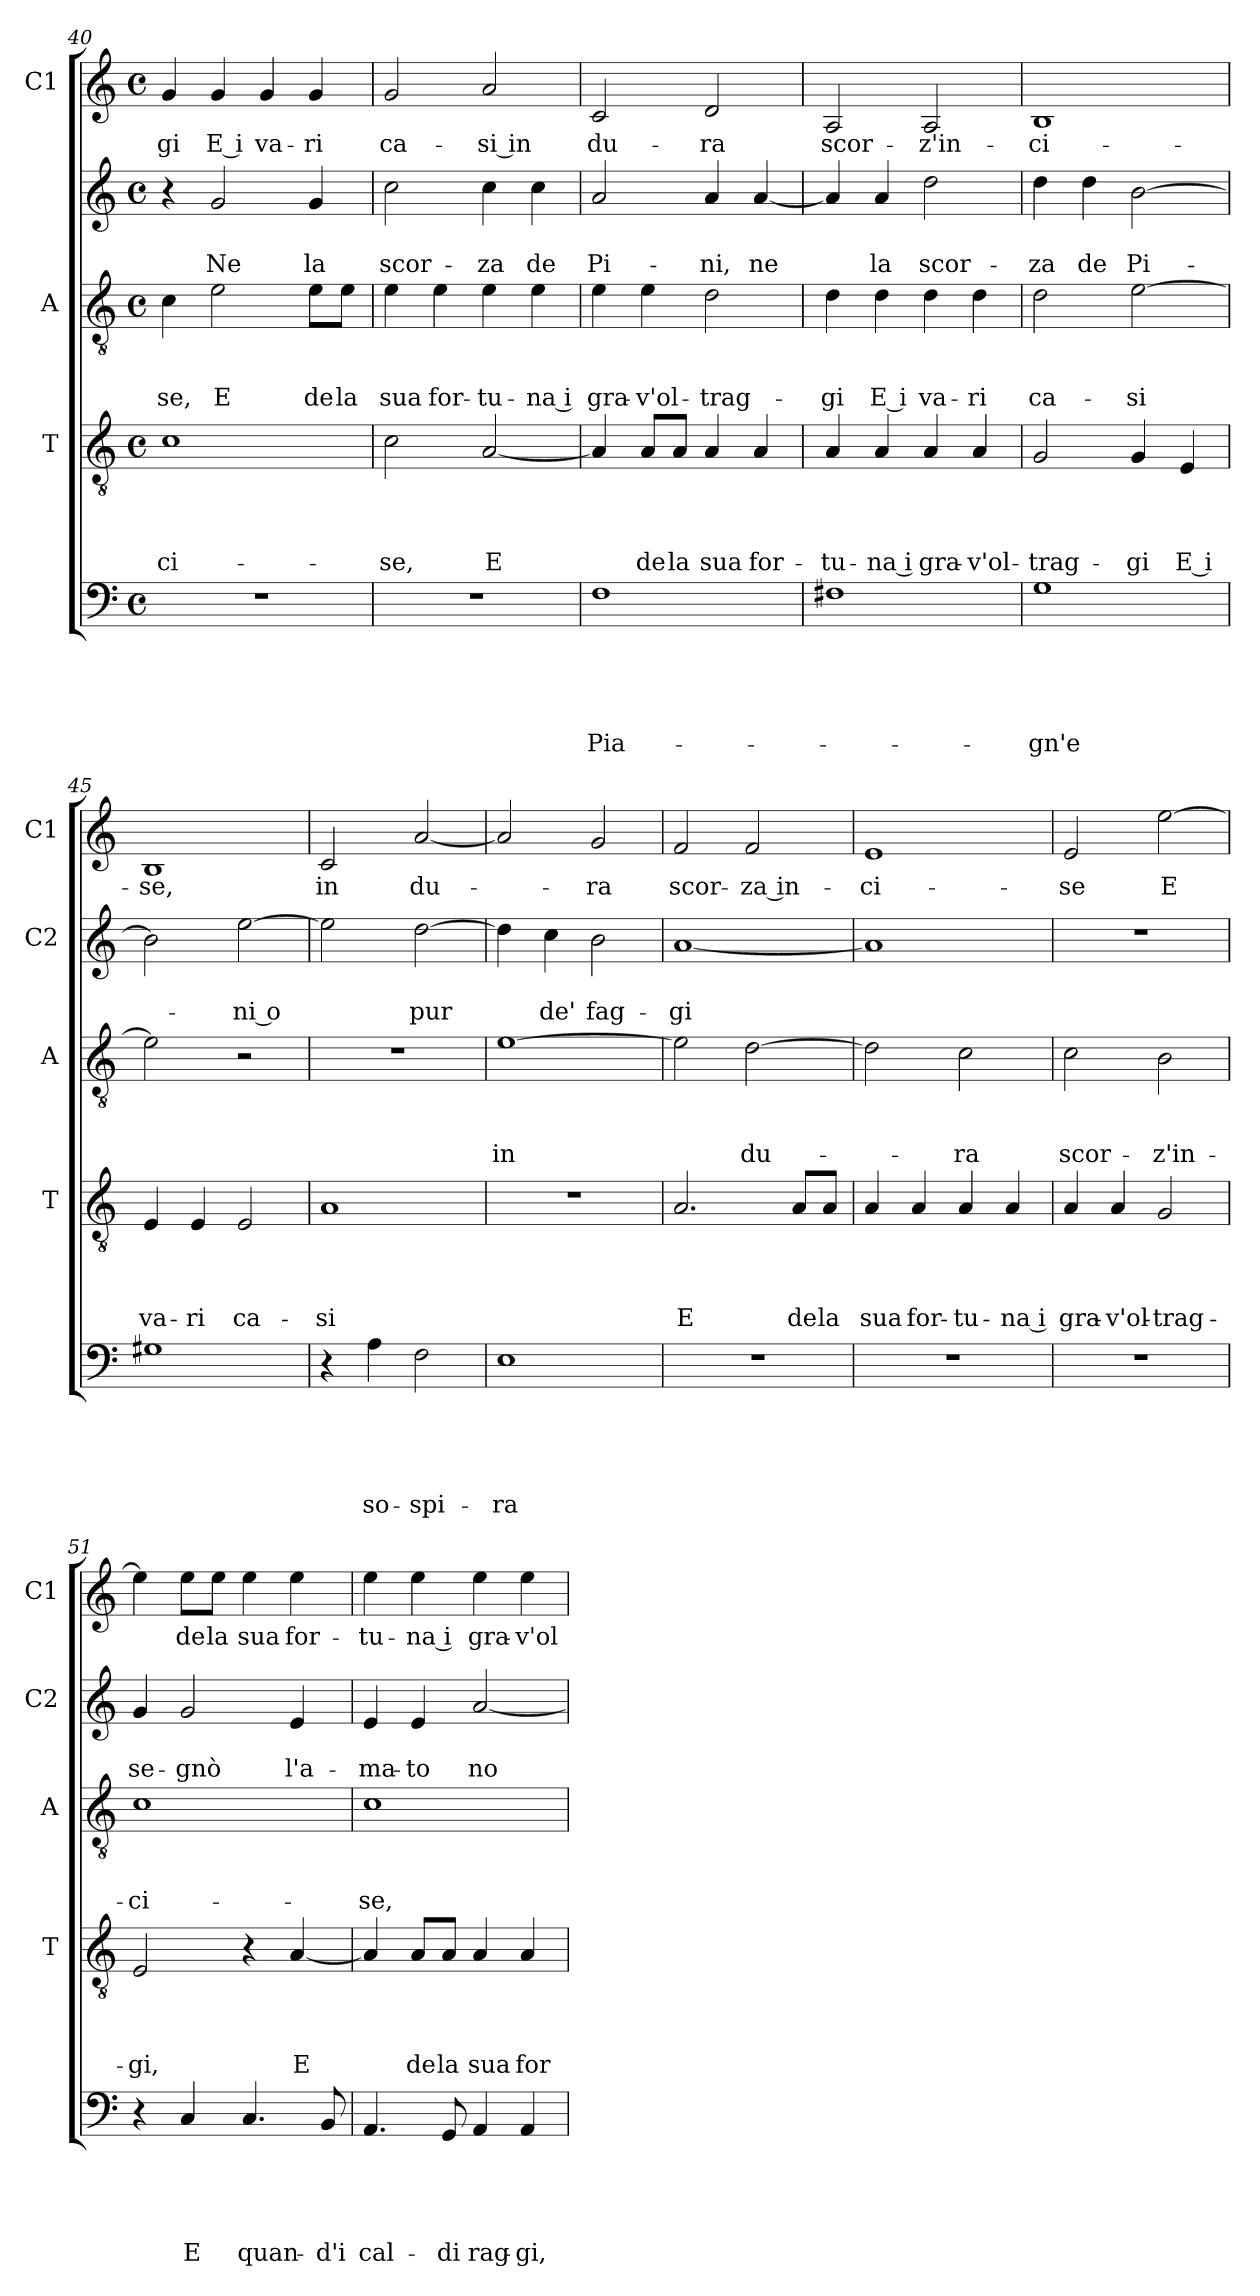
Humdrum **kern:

**kern	**text	**text	**text	**text	**text	**kern	**text	**text	**text	**text	**kern	**text	**text	**text	**kern	**text	**text	**kern	**text
*part5	*part5	*part5	*part5	*part5	*part5	*part4	*part4	*part4	*part4	*part4	*part3	*part3	*part3	*part3	*part2	*part2	*part2	*part1	*part1
*staff5	*staff5	*staff5	*staff5	*staff5	*staff5	*staff4	*staff4	*staff4	*staff4	*staff4	*staff3	*staff3	*staff3	*staff3	*staff2	*staff2	*staff2	*staff1	*staff1
*	*	*	*	*	*	*I"T	*	*	*	*	*I"A	*	*	*	*	*	*	*I"C1	*
*	*	*	*	*	*	*I'T	*	*	*	*	*I'A	*	*	*	*I'C2	*	*	*I'C1	*
*clefF4	*	*	*	*	*	*clefGv2	*	*	*	*	*clefGv2	*	*	*	*clefG2	*	*	*clefG2	*
*k[]	*	*	*	*	*	*k[]	*	*	*	*	*k[]	*	*	*	*k[]	*	*	*k[]	*
*C:	*	*	*	*	*	*C:	*	*	*	*	*C:	*	*	*	*C:	*	*	*C:	*
*M4/4	*	*	*	*	*	*M4/4	*	*	*	*	*M4/4	*	*	*	*M4/4	*	*	*M4/4	*
*met(c)	*	*	*	*	*	*met(c)	*	*	*	*	*met(c)	*	*	*	*met(c)	*	*	*met(c)	*
=40	=40	=40	=40	=40	=40	=40	=40	=40	=40	=40	=40	=40	=40	=40	=40	=40	=40	=40	=40
!	!	!	!	!	!	!	!	!	!	!LO:LY:b	!	!	!	!LO:LY:b	!	!	!	!	!LO:LY:b
1r	.	.	.	.	.	1c	.	.	.	-ci-	4c\	.	.	-se,	4r	.	.	4g/	-gi
!	!	!	!	!	!	!	!	!	!	!	!	!	!	!LO:LY:b	!	!	!LO:LY:b	!	!LO:LY:b
.	.	.	.	.	.	.	.	.	.	.	2e\	.	.	E	2g/	.	Ne	4g/	E i
!	!	!	!	!	!	!	!	!	!	!	!	!	!	!	!	!	!	!	!LO:LY:b
.	.	.	.	.	.	.	.	.	.	.	.	.	.	.	.	.	.	4g/	va-
!	!	!	!	!	!	!	!	!	!	!	!	!	!	!LO:LY:b	!	!	!LO:LY:b	!	!LO:LY:b
.	.	.	.	.	.	.	.	.	.	.	8e\L	.	.	de	4g/	.	la	4g/	-ri
!	!	!	!	!	!	!	!	!	!	!	!	!	!	!LO:LY:b	!	!	!	!	!
.	.	.	.	.	.	.	.	.	.	.	8e\J	.	.	la	.	.	.	.	.
=41	=41	=41	=41	=41	=41	=41	=41	=41	=41	=41	=41	=41	=41	=41	=41	=41	=41	=41	=41
!	!	!	!	!	!	!	!	!	!	!LO:LY:b	!	!	!	!LO:LY:b	!	!	!LO:LY:b	!	!LO:LY:b
1r	.	.	.	.	.	2c\	.	.	.	-se,	4e\	.	.	sua	2cc\	.	scor-	2g/	ca-
!	!	!	!	!	!	!	!	!	!	!	!	!	!	!LO:LY:b	!	!	!	!	!
.	.	.	.	.	.	.	.	.	.	.	4e\	.	.	for-	.	.	.	.	.
!	!	!	!	!	!	!	!	!	!	!LO:LY:b	!	!	!	!LO:LY:b	!	!	!LO:LY:b	!	!LO:LY:b
.	.	.	.	.	.	[2A/	.	.	.	E	4e\	.	.	-tu-	4cc\	.	-za	2a/	-si in
!	!	!	!	!	!	!	!	!	!	!	!	!	!	!LO:LY:b	!	!	!LO:LY:b	!	!
.	.	.	.	.	.	.	.	.	.	.	4e\	.	.	-na i	4cc\	.	de	.	.
=42	=42	=42	=42	=42	=42	=42	=42	=42	=42	=42	=42	=42	=42	=42	=42	=42	=42	=42	=42
!	!	!	!	!	!LO:LY:b	!	!	!	!	!	!	!	!	!LO:LY:b	!	!	!LO:LY:b	!	!LO:LY:b
1F	.	.	.	.	Pia-	4A/]	.	.	.	.	4e\	.	.	gra-	2a/	.	Pi-	2c/	du-
!	!	!	!	!	!	!	!	!	!	!LO:LY:b	!	!	!	!LO:LY:b	!	!	!	!	!
.	.	.	.	.	.	8A/L	.	.	.	de	4e\	.	.	-v'ol-	.	.	.	.	.
!	!	!	!	!	!	!	!	!	!	!LO:LY:b	!	!	!	!	!	!	!	!	!
.	.	.	.	.	.	8A/J	.	.	.	la	.	.	.	.	.	.	.	.	.
!	!	!	!	!	!	!	!	!	!	!LO:LY:b	!	!	!	!LO:LY:b	!	!	!LO:LY:b	!	!LO:LY:b
.	.	.	.	.	.	4A/	.	.	.	sua	2d\	.	.	-trag-	4a/	.	-ni,	2d/	-ra
!	!	!	!	!	!	!	!	!	!	!LO:LY:b	!	!	!	!	!	!	!LO:LY:b	!	!
.	.	.	.	.	.	4A/	.	.	.	for-	.	.	.	.	[4a/	.	ne	.	.
=43	=43	=43	=43	=43	=43	=43	=43	=43	=43	=43	=43	=43	=43	=43	=43	=43	=43	=43	=43
!	!	!	!	!	!	!	!	!	!	!LO:LY:b	!	!	!	!LO:LY:b	!	!	!	!	!LO:LY:b
1F#X	.	.	.	.	.	4A/	.	.	.	-tu-	4d\	.	.	-gi	4a/]	.	.	2A/	scor-
!	!	!	!	!	!	!	!	!	!	!LO:LY:b	!	!	!	!LO:LY:b	!	!	!LO:LY:b	!	!
.	.	.	.	.	.	4A/	.	.	.	-na i	4d\	.	.	E i	4a/	.	la	.	.
!	!	!	!	!	!	!	!	!	!	!LO:LY:b	!	!	!	!LO:LY:b	!	!	!LO:LY:b	!	!LO:LY:b
.	.	.	.	.	.	4A/	.	.	.	gra-	4d\	.	.	va-	2dd\	.	scor-	2A/	-z'in-
!	!	!	!	!	!	!	!	!	!	!LO:LY:b	!	!	!	!LO:LY:b	!	!	!	!	!
.	.	.	.	.	.	4A/	.	.	.	-v'ol-	4d\	.	.	-ri	.	.	.	.	.
!!LO:LB:g=z
=44	=44	=44	=44	=44	=44	=44	=44	=44	=44	=44	=44	=44	=44	=44	=44	=44	=44	=44	=44
!	!	!	!	!	!LO:LY:b	!	!	!	!	!LO:LY:b	!	!	!	!LO:LY:b	!	!	!LO:LY:b	!	!LO:LY:b
1G	.	.	.	.	-gn'e	2G/	.	.	.	-trag-	2d\	.	.	ca-	4dd\	.	-za	1B	-ci-
!	!	!	!	!	!	!	!	!	!	!	!	!	!	!	!	!	!LO:LY:b	!	!
.	.	.	.	.	.	.	.	.	.	.	.	.	.	.	4dd\	.	de	.	.
!	!	!	!	!	!	!	!	!	!	!LO:LY:b	!	!	!	!LO:LY:b	!	!	!LO:LY:b	!	!
.	.	.	.	.	.	4G/	.	.	.	-gi	[2e\	.	.	-si	[2b\	.	Pi-	.	.
!	!	!	!	!	!	!	!	!	!	!LO:LY:b	!	!	!	!	!	!	!	!	!
.	.	.	.	.	.	4E/	.	.	.	E i	.	.	.	.	.	.	.	.	.
=45	=45	=45	=45	=45	=45	=45	=45	=45	=45	=45	=45	=45	=45	=45	=45	=45	=45	=45	=45
!	!	!	!	!	!	!	!	!	!	!LO:LY:b	!	!	!	!	!	!	!	!	!LO:LY:b
1G#X	.	.	.	.	.	4E/	.	.	.	va-	2e\]	.	.	.	2b\]	.	.	1B	-se,
!	!	!	!	!	!	!	!	!	!	!LO:LY:b	!	!	!	!	!	!	!	!	!
.	.	.	.	.	.	4E/	.	.	.	-ri	.	.	.	.	.	.	.	.	.
!	!	!	!	!	!	!	!	!	!	!LO:LY:b	!	!	!	!	!	!	!LO:LY:b	!	!
.	.	.	.	.	.	2E/	.	.	.	ca-	2r	.	.	.	[2ee\	.	-ni o	.	.
=46	=46	=46	=46	=46	=46	=46	=46	=46	=46	=46	=46	=46	=46	=46	=46	=46	=46	=46	=46
!	!	!	!	!	!	!	!	!	!	!LO:LY:b	!	!	!	!	!	!	!	!	!LO:LY:b
4r	.	.	.	.	.	1A	.	.	.	-si	1r	.	.	.	2ee\]	.	.	2c/	in
!	!	!	!	!	!LO:LY:b	!	!	!	!	!	!	!	!	!	!	!	!	!	!
4A\	.	.	.	.	so-	.	.	.	.	.	.	.	.	.	.	.	.	.	.
!	!	!	!	!	!LO:LY:b	!	!	!	!	!	!	!	!	!	!	!	!LO:LY:b	!	!LO:LY:b
2F\	.	.	.	.	-spi-	.	.	.	.	.	.	.	.	.	[2dd\	.	pur	[2a/	du-
=47	=47	=47	=47	=47	=47	=47	=47	=47	=47	=47	=47	=47	=47	=47	=47	=47	=47	=47	=47
!	!	!	!	!	!LO:LY:b	!	!	!	!	!	!	!	!	!LO:LY:b	!	!	!	!	!
1E	.	.	.	.	-ra	1r	.	.	.	.	[1e	.	.	in	4dd\]	.	.	2a/]	.
!	!	!	!	!	!	!	!	!	!	!	!	!	!	!	!	!	!LO:LY:b	!	!
.	.	.	.	.	.	.	.	.	.	.	.	.	.	.	4cc\	.	de'	.	.
!	!	!	!	!	!	!	!	!	!	!	!	!	!	!	!	!	!LO:LY:b	!	!LO:LY:b
.	.	.	.	.	.	.	.	.	.	.	.	.	.	.	2b\	.	fag-	2g/	-ra
=48	=48	=48	=48	=48	=48	=48	=48	=48	=48	=48	=48	=48	=48	=48	=48	=48	=48	=48	=48
!	!	!	!	!	!	!	!	!	!	!LO:LY:b	!	!	!	!	!	!	!LO:LY:b	!	!LO:LY:b
1r	.	.	.	.	.	2.A/	.	.	.	E	2e\]	.	.	.	[1a	.	-gi	2f/	scor-
!	!	!	!	!	!	!	!	!	!	!	!	!	!	!LO:LY:b	!	!	!	!	!LO:LY:b
.	.	.	.	.	.	.	.	.	.	.	[2d\	.	.	du-	.	.	.	2f/	-za in-
!	!	!	!	!	!	!	!	!	!	!LO:LY:b	!	!	!	!	!	!	!	!	!
.	.	.	.	.	.	8A/L	.	.	.	de	.	.	.	.	.	.	.	.	.
!	!	!	!	!	!	!	!	!	!	!LO:LY:b	!	!	!	!	!	!	!	!	!
.	.	.	.	.	.	8A/J	.	.	.	la	.	.	.	.	.	.	.	.	.
=49	=49	=49	=49	=49	=49	=49	=49	=49	=49	=49	=49	=49	=49	=49	=49	=49	=49	=49	=49
!	!	!	!	!	!	!	!	!	!	!LO:LY:b	!	!	!	!	!	!	!	!	!LO:LY:b
1r	.	.	.	.	.	4A/	.	.	.	sua	2d\]	.	.	.	1a]	.	.	1e	-ci-
!	!	!	!	!	!	!	!	!	!	!LO:LY:b	!	!	!	!	!	!	!	!	!
.	.	.	.	.	.	4A/	.	.	.	for-	.	.	.	.	.	.	.	.	.
!	!	!	!	!	!	!	!	!	!	!LO:LY:b	!	!	!	!LO:LY:b	!	!	!	!	!
.	.	.	.	.	.	4A/	.	.	.	-tu-	2c\	.	.	-ra	.	.	.	.	.
!	!	!	!	!	!	!	!	!	!	!LO:LY:b	!	!	!	!	!	!	!	!	!
.	.	.	.	.	.	4A/	.	.	.	-na i	.	.	.	.	.	.	.	.	.
=50	=50	=50	=50	=50	=50	=50	=50	=50	=50	=50	=50	=50	=50	=50	=50	=50	=50	=50	=50
!	!	!	!	!	!	!	!	!	!	!LO:LY:b	!	!	!	!LO:LY:b	!	!	!	!	!LO:LY:b
1r	.	.	.	.	.	4A/	.	.	.	gra-	2c\	.	.	scor-	1r	.	.	2e/	-se
!	!	!	!	!	!	!	!	!	!	!LO:LY:b	!	!	!	!	!	!	!	!	!
.	.	.	.	.	.	4A/	.	.	.	-v'ol-	.	.	.	.	.	.	.	.	.
!	!	!	!	!	!	!	!	!	!	!LO:LY:b	!	!	!	!LO:LY:b	!	!	!	!	!LO:LY:b
.	.	.	.	.	.	2G/	.	.	.	-trag-	2B\	.	.	-z'in-	.	.	.	[2ee\	E
!!LO:LB:g=z
=51	=51	=51	=51	=51	=51	=51	=51	=51	=51	=51	=51	=51	=51	=51	=51	=51	=51	=51	=51
!	!	!	!	!	!	!	!	!	!	!LO:LY:b	!	!	!	!LO:LY:b	!	!	!LO:LY:b	!	!
4r	.	.	.	.	.	2E/	.	.	.	-gi,	1c	.	.	-ci-	4g/	.	se-	4ee\]	.
!	!	!	!	!	!LO:LY:b	!	!	!	!	!	!	!	!	!	!	!	!LO:LY:b	!	!LO:LY:b
4C/	.	.	.	.	E	.	.	.	.	.	.	.	.	.	2g/	.	-gnò	8ee\L	de
!	!	!	!	!	!	!	!	!	!	!	!	!	!	!	!	!	!	!	!LO:LY:b
.	.	.	.	.	.	.	.	.	.	.	.	.	.	.	.	.	.	8ee\J	la
!	!	!	!	!	!LO:LY:b	!	!	!	!	!	!	!	!	!	!	!	!	!	!LO:LY:b
4.C/	.	.	.	.	quan-	4r	.	.	.	.	.	.	.	.	.	.	.	4ee\	sua
!	!	!	!	!	!	!	!	!	!	!LO:LY:b	!	!	!	!	!	!	!LO:LY:b	!	!LO:LY:b
.	.	.	.	.	.	[4A/	.	.	.	E	.	.	.	.	4e/	.	l'a-	4ee\	for-
!	!	!	!	!	!LO:LY:b	!	!	!	!	!	!	!	!	!	!	!	!	!	!
8BB/	.	.	.	.	-d'i	.	.	.	.	.	.	.	.	.	.	.	.	.	.
=52	=52	=52	=52	=52	=52	=52	=52	=52	=52	=52	=52	=52	=52	=52	=52	=52	=52	=52	=52
!	!	!	!	!	!LO:LY:b	!	!	!	!	!	!	!	!	!LO:LY:b	!	!	!LO:LY:b	!	!LO:LY:b
4.AA/	.	.	.	.	cal-	4A/]	.	.	.	.	1c	.	.	-se,	4e/	.	-ma-	4ee\	-tu-
!	!	!	!	!	!	!	!	!	!	!LO:LY:b	!	!	!	!	!	!	!LO:LY:b	!	!LO:LY:b
.	.	.	.	.	.	8A/L	.	.	.	de	.	.	.	.	4e/	.	-to	4ee\	-na i
!	!	!	!	!	!LO:LY:b	!	!	!	!	!LO:LY:b	!	!	!	!	!	!	!	!	!
8GG/	.	.	.	.	-di	8A/J	.	.	.	la	.	.	.	.	.	.	.	.	.
!	!	!	!	!	!LO:LY:b	!	!	!	!	!LO:LY:b	!	!	!	!	!	!	!LO:LY:b	!	!LO:LY:b
4AA/	.	.	.	.	rag-	4A/	.	.	.	sua	.	.	.	.	[2a/	.	no-	4ee\	gra-
!	!	!	!	!	!LO:LY:b	!	!	!	!	!LO:LY:b	!	!	!	!	!	!	!	!	!LO:LY:b
4AA/	.	.	.	.	-gi,	4A/	.	.	.	for-	.	.	.	.	.	.	.	4ee\	-v'ol-
=	=	=	=	=	=	=	=	=	=	=	=	=	=	=	=	=	=	=	=
*-	*-	*-	*-	*-	*-	*-	*-	*-	*-	*-	*-	*-	*-	*-	*-	*-	*-	*-	*-
